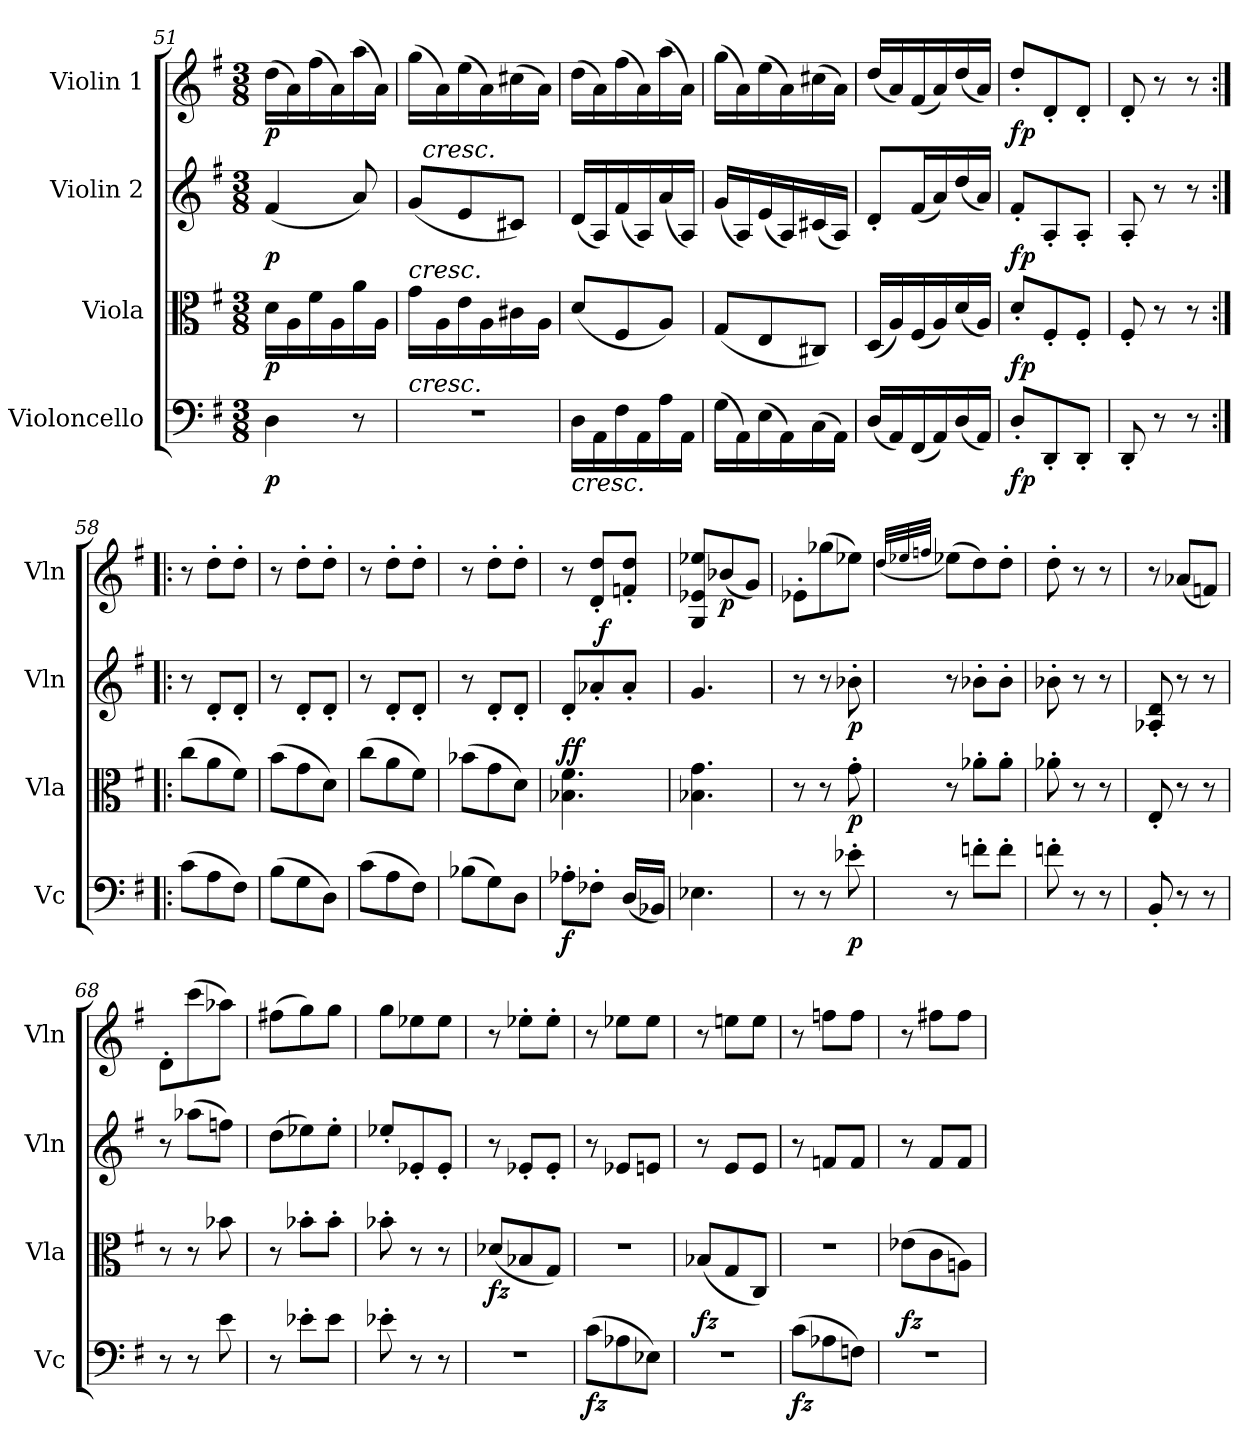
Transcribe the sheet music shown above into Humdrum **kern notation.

**kern	**dynam	**kern	**dynam	**kern	**dynam	**kern	**dynam
*part4	*part4	*part3	*part3	*part2	*part2	*part1	*part1
*staff4	*staff4	*staff3	*staff3	*staff2	*staff2	*staff1	*staff1
*I"Violoncello	*	*I"Viola	*	*I"Violin 2	*	*I"Violin 1	*
*I'Vc	*	*I'Vla	*	*I'Vln	*	*I'Vln	*
*clefF4	*	*clefC3	*	*clefG2	*	*clefG2	*
*k[f#]	*	*k[f#]	*	*k[f#]	*	*k[f#]	*
*G:	*	*G:	*	*G:	*	*G:	*
*M3/8	*	*M3/8	*	*M3/8	*	*M3/8	*
=51	=51	=51	=51	=51	=51	=51	=51
!	!LO:DY:b	!	!LO:DY:b	!	!LO:DY:b	!	!LO:DY:b
4D\	p	16d\LL	p	(4f#/	p	(16dd\LL	p
.	.	16A\	.	.	.	16a\)	.
.	.	16f#\	.	.	.	(16ff#\	.
.	.	16A\	.	.	.	16a\)	.
8r	.	16a\	.	8a/)	.	(16aa\	.
.	.	16A\JJ	.	.	.	16a\JJ)	.
=52	=52	=52	=52	=52	=52	=52	=52
!	!	!LO:TX:a:i:t=cresc.	!	!	!	!	!
!LO:TX:a:i:t=cresc.	!	!	!	!	!	!	!
*	*	*	*	*^	*	*	*
4.r	.	16g\LL	.	(8g/L	32ryy	.	(16gg\LL	.
!	!	!	!	!	!LO:TX:a:i:t=cresc.	!	!	!
.	.	.	.	.	4ryy	.	.	.
.	.	16A\	.	.	.	.	16a\)	.
.	.	16e\	.	8e/	.	.	(16ee\	.
.	.	16A\	.	.	.	.	16a\)	.
.	.	16c#X\	.	8c#X/J)	.	.	(16cc#X\	.
.	.	.	.	.	16.ryy	.	.	.
.	.	16A\JJ	.	.	.	.	16a\JJ)	.
=53	=53	=53	=53	=53	=53	=53	=53	=53
!LO:TX:b:i:t=cresc.	!	!	!	!	!	!	!	!
*	*	*	*	*v	*v	*	*	*
16D\LL	.	(8d/L	.	(16d/LL	.	(16dd\LL	.
16AA\	.	.	.	16A/)	.	16a\)	.
16F#\	.	8F#/	.	(16f#/	.	(16ff#\	.
16AA\	.	.	.	16A/)	.	16a\)	.
16A\	.	8A/J)	.	(16a/	.	(16aa\	.
16AA\JJ	.	.	.	16A/JJ)	.	16a\JJ)	.
=54	=54	=54	=54	=54	=54	=54	=54
(16G\LL	.	(8G/L	.	(16g/LL	.	(16gg\LL	.
16AA\)	.	.	.	16A/)	.	16a\)	.
(16E\	.	8E/	.	(16e/	.	(16ee\	.
16AA\)	.	.	.	16A/)	.	16a\)	.
(16C\	.	8C#X/J)	.	(16c#X/	.	(16cc#X\	.
16AA\JJ)	.	.	.	16A/JJ)	.	16a\JJ)	.
=55	=55	=55	=55	=55	=55	=55	=55
(16D/LL	.	(16D/LL	.	8d'</L	.	(16dd/LL	.
16AA/)	.	16A/)	.	.	.	16a/)	.
(16FF#/	.	(16F#/	.	(16f#/L	.	(16f#/	.
16AA/)	.	16A/)	.	16a/)	.	16a/)	.
(16D/	.	(16d/	.	(16dd/	.	(16dd/	.
16AA/JJ)	.	16A/JJ)	.	16a/JJ)	.	16a/JJ)	.
=56	=56	=56	=56	=56	=56	=56	=56
!	!LO:DY:b	!	!LO:DY:b	!	!LO:DY:b	!	!LO:DY:b
8D'</L	fp	8d'</L	fp	8f#'</L	fp	8dd'</L	fp
8DD'</	.	8F#'</	.	8A'</	.	8d'</	.
8DD'</J	.	8F#'</J	.	8A'</J	.	8d'</J	.
=57	=57	=57	=57	=57	=57	=57	=57
8DD'</	.	8F#'</	.	8A'</	.	8d'</	.
8r	.	8r	.	8r	.	8r	.
8r	.	8r	.	8r	.	8r	.
=58:|!|:	=58:|!|:	=58:|!|:	=58:|!|:	=58:|!|:	=58:|!|:	=58:|!|:	=58:|!|:
(8c\L	.	(8cc\L	.	8r	.	8r	.
8A\	.	8a\	.	8d'</L	.	8dd'>\L	.
8F#\J)	.	8f#\J)	.	8d'</J	.	8dd'>\J	.
=59	=59	=59	=59	=59	=59	=59	=59
(8B\L	.	(8b\L	.	8r	.	8r	.
8G\	.	8g\	.	8d'</L	.	8dd'>\L	.
8D\J)	.	8d\J)	.	8d'</J	.	8dd'>\J	.
=60	=60	=60	=60	=60	=60	=60	=60
(8c\L	.	(8cc\L	.	8r	.	8r	.
8A\	.	8a\	.	8d'</L	.	8dd'>\L	.
8F#\J)	.	8f#\J)	.	8d'</J	.	8dd'>\J	.
=61	=61	=61	=61	=61	=61	=61	=61
(8B-X\L	.	(8b-X\L	.	8r	.	8r	.
8G\)	.	8g\	.	8d'</L	.	8dd'>\L	.
8D\J	.	8d\J)	.	8d'</J	.	8dd'>\J	.
=62	=62	=62	=62	=62	=62	=62	=62
!	!LO:DY:b	!	!LO:DY:a	!	!	!	!
!	!	!	!LO:DY:n=1:b	!	!	!	!
*	*	*	*	*^	*	*	*
8A-X'>\L	f	4.B-X\ 4.f#\	f f	8d'</L	12..ryy	.	8r	.
8F-X'>\J	.	.	.	8a-X'</	.	.	8d/'< 8dd/'<L	.
!	!	!	!	!	!	!LO:DY:a	!	!
.	.	.	.	.	6ryy	f	.	.
(16D/LL	.	.	.	8a-'</J	.	.	8fn/'< 8dd/'<J	.
16BB-X/JJ)	.	.	.	.	24.ryy	.	.	.
*	*	*	*	*v	*v	*	*	*
=63	=63	=63	=63	=63	=63	=63	=63
4.E-X\	.	4.B-X\ 4.g\	.	4.g/	.	8G/ 8e-X/ 8ee-X/L	.
!	!	!	!	!	!	!	!LO:DY:b
.	.	.	.	.	.	(8b-X/	p
.	.	.	.	.	.	8g/J)	.
=64	=64	=64	=64	=64	=64	=64	=64
8r	.	8r	.	8r	.	8e-X'>\L	.
8r	.	8r	.	8r	.	(8gg-X\	.
!	!LO:DY:b	!	!LO:DY:b	!	!LO:DY:b	!	!
8e-X'>\	p	8g'>\	p	8b-X'>\	p	8ee-X\J)	.
=65	=65	=65	=65	=65	=65	=65	=65
.	.	.	.	.	.	(32qdd/LLL	.
.	.	.	.	.	.	32qee-X/	.
.	.	.	.	.	.	32qffn/JJJ	.
8r	.	8r	.	8r	.	(8ee-X\L)	.
8fn'>\L	.	8a-X'>\L	.	8b-X'>\L	.	8dd\)	.
8f'>\J	.	8a-'>\J	.	8b-'>\J	.	8dd'>\J	.
=66	=66	=66	=66	=66	=66	=66	=66
8fn'>\	.	8a-X'>\	.	8b-X'>\	.	8dd'>\	.
8r	.	8r	.	8r	.	8r	.
8r	.	8r	.	8r	.	8r	.
=67	=67	=67	=67	=67	=67	=67	=67
8BB'</	.	8E'</	.	8A-X/'< 8d/'<	.	8r	.
8r	.	8r	.	8r	.	(8a-X/L	.
8r	.	8r	.	8r	.	8fn/J)	.
=68	=68	=68	=68	=68	=68	=68	=68
8r	.	8r	.	8r	.	8d'>\L	.
8r	.	8r	.	(8aa-X\L	.	(8ccc\	.
8e\	.	8b-X\	.	8ffn\J)	.	8aa-X\J)	.
=69	=69	=69	=69	=69	=69	=69	=69
8r	.	8r	.	(8dd\L	.	(8ff#X\L	.
8e-X'>\L	.	8b-X'>\L	.	8ee-X\)	.	8gg\)	.
8e-\J	.	8b-'>\J	.	8ee-'>\J	.	8gg\J	.
=70	=70	=70	=70	=70	=70	=70	=70
8e-X'>\	.	8b-X'>\	.	8ee-X'</L	.	8gg\L	.
8r	.	8r	.	8e-X'</	.	8ee-X\	.
8r	.	8r	.	8e-'</J	.	8ee-\J	.
=71	=71	=71	=71	=71	=71	=71	=71
!	!	!	!LO:DY:b	!	!	!	!
4.r	.	(8d-X/L	fz	8r	.	8r	.
.	.	8B-X/	.	8e-X'</L	.	8ee-X'>\L	.
.	.	8G/J)	.	8e-'</J	.	8ee-'>\J	.
=72	=72	=72	=72	=72	=72	=72	=72
!	!LO:DY:b	!	!	!	!	!	!
(8c\L	fz	4.r	.	8r	.	8r	.
8A-X\	.	.	.	8e-X/L	.	8ee-X\L	.
8E-X\J)	.	.	.	8en/J	.	8ee-\J	.
=73	=73	=73	=73	=73	=73	=73	=73
!	!LO:DY:a	!	!	!	!	!	!
4.r	fz	(8B-X/L	.	8r	.	8r	.
.	.	8G/	.	8e/L	.	8een\L	.
.	.	8C/J)	.	8e/J	.	8ee\J	.
=74	=74	=74	=74	=74	=74	=74	=74
!	!LO:DY:b	!	!	!	!	!	!
(8c\L	fz	4.r	.	8r	.	8r	.
8A-X\	.	.	.	8fn/L	.	8ffn\L	.
8Fn\J)	.	.	.	8f/J	.	8ff\J	.
=75	=75	=75	=75	=75	=75	=75	=75
!	!LO:DY:a	!	!	!	!	!	!
4.r	fz	(8e-X\L	.	8r	.	8r	.
.	.	8c\	.	8f#/L	.	8ff#X\L	.
.	.	8An\J)	.	8f#/J	.	8ff#\J	.
=	=	=	=	=	=	=	=
*-	*-	*-	*-	*-	*-	*-	*-
